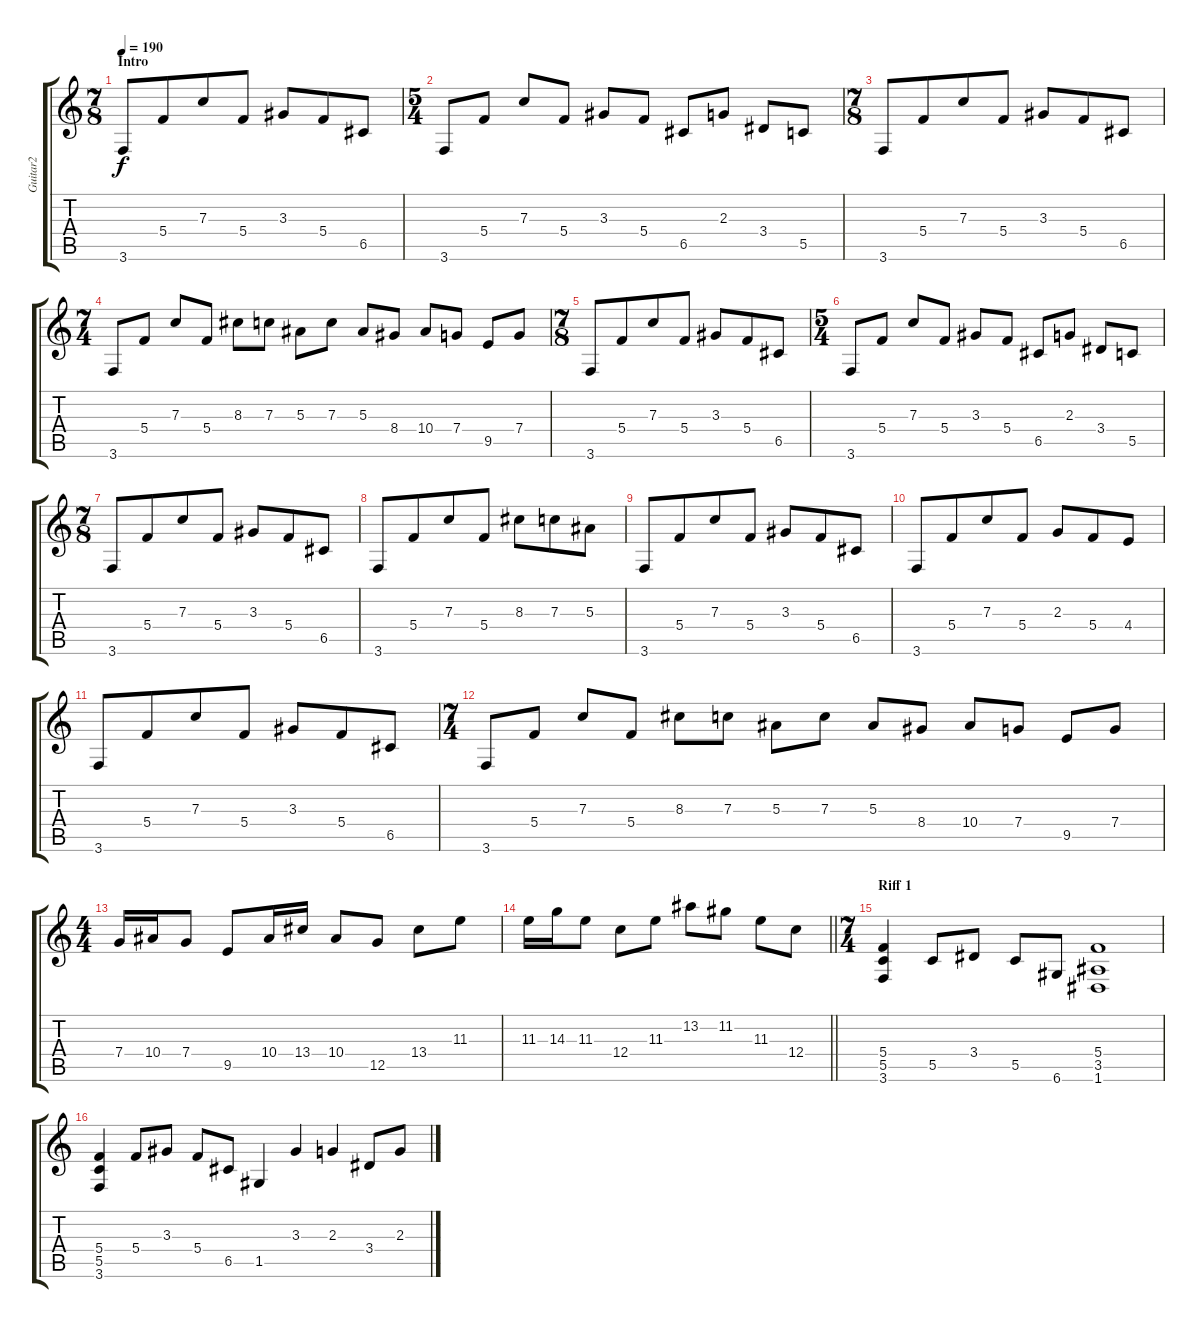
\track ("Guitar2" "Guitar2") {instrument distortionguitar}
\staff {score tabs}
\tuning (D4 A3 F3 C3 G2 D2) {hide}
\ts (7 8)
\section ("" "Intro")
\tempo 190
\tempo 200
\tempo 190
\clef g2
\ks c
3.6.8{dy f instrument distortionguitar} 5.4.8 7.3.8 5.4.8 3.3.8 5.4.8 6.5.8 |
\ts (5 4)
3.6.8 5.4.8 7.3.8 5.4.8 3.3.8 5.4.8 6.5.8 2.3.8 3.4.8 5.5.8 |
\ts (7 8)
3.6.8 5.4.8 7.3.8 5.4.8 3.3.8 5.4.8 6.5.8 |
\ts (7 4)
3.6.8 5.4.8 7.3.8 5.4.8 8.3.8 7.3.8 5.3.8 7.3.8 5.3.8 8.4.8 10.4.8 7.4.8 9.5.8 7.4.8 |
\ts (7 8)
3.6.8 5.4.8 7.3.8 5.4.8 3.3.8 5.4.8 6.5.8 |
\ts (5 4)
3.6.8 5.4.8 7.3.8 5.4.8 3.3.8 5.4.8 6.5.8 2.3.8 3.4.8 5.5.8 |
\ts (7 8)
3.6.8 5.4.8 7.3.8 5.4.8 3.3.8 5.4.8 6.5.8 |
3.6.8 5.4.8 7.3.8 5.4.8 8.3.8 7.3.8 5.3.8 |
3.6.8 5.4.8 7.3.8 5.4.8 3.3.8 5.4.8 6.5.8 |
3.6.8 5.4.8 7.3.8 5.4.8 2.3.8 5.4.8 4.4.8 |
3.6.8 5.4.8 7.3.8 5.4.8 3.3.8 5.4.8 6.5.8 |
\ts (7 4)
3.6.8 5.4.8 7.3.8 5.4.8 8.3.8 7.3.8 5.3.8 7.3.8 5.3.8 8.4.8 10.4.8 7.4.8 9.5.8 7.4.8 |
\ts (4 4)
7.4.16 10.4.16 7.4.8 9.5.8 10.4.16 13.4.16 10.4.8 12.5.8 13.4.8 11.3.8 |
\barLineRight lightlight
11.3.16 14.3.16 11.3.8 12.4.8 11.3.8 13.2.8 11.2.8 11.3.8 12.4.8 |
\ts (7 4)
\section ("" "Riff 1")
(5.4 5.5 3.6).4 5.5.8 3.4.8 5.5.8 6.6.8 (5.4 3.5 1.6).1 |
(5.4 5.5 3.6).4 5.4.8 3.3.8 5.4.8 6.5.8 1.5.4 3.3.4 2.3.4 3.4.8 2.3.8
